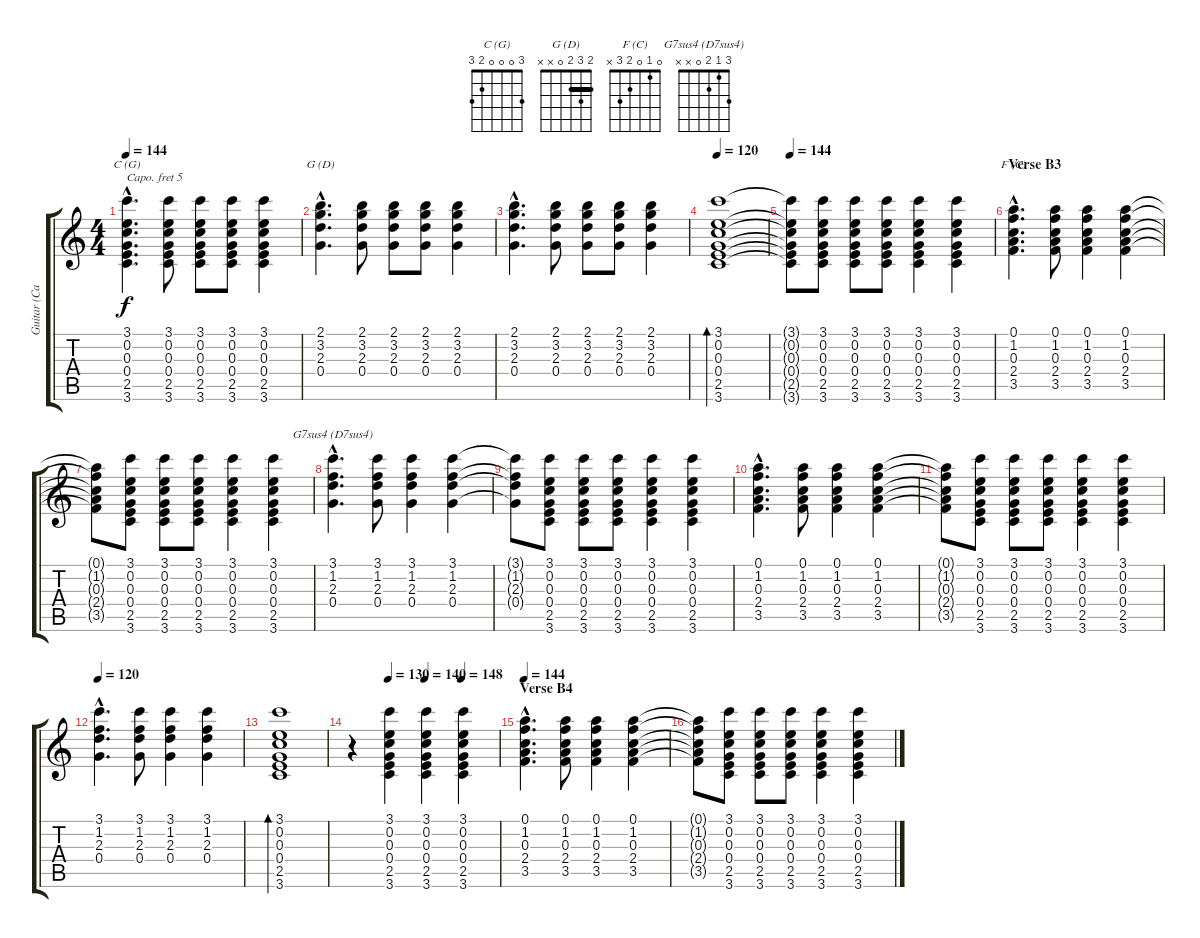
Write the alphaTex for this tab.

\track ("Guitar (Capo 5th Fret)" "Guitar (Ca") {instrument acousticguitarsteel}
\staff {score tabs}
\capo 5
\tuning (E4 B3 G3 D3 A2 E2) {hide}
\chord ("C (G)" 3 0 0 0 2 3)
\chord ("G (D)" 2 3 2 0 x x) {barre 2}
\chord ("F (C)" 0 1 0 2 3 x)
\chord ("G7sus4 (D7sus4)" 3 1 2 0 x x)
\ts (4 4)
\tempo 144
\clef g2
\ks c
(3.1{hac} 0.2{hac} 0.3{hac} 0.4{hac} 2.5{hac} 3.6{hac}).4{d ch "C (G)" dy f} (3.1 0.2 0.3 0.4 2.5 3.6).8 (3.1 0.2 0.3 0.4 2.5 3.6).8 (3.1 0.2 0.3 0.4 2.5 3.6).8 (3.1 0.2 0.3 0.4 2.5 3.6).4 |
(2.1{hac} 3.2{hac} 2.3{hac} 0.4{hac}).4{d ch "G (D)"} (2.1 3.2 2.3 0.4).8 (2.1 3.2 2.3 0.4).8 (2.1 3.2 2.3 0.4).8 (2.1 3.2 2.3 0.4).4 |
(2.1{hac} 3.2{hac} 2.3{hac} 0.4{hac}).4{d} (2.1 3.2 2.3 0.4).8 (2.1 3.2 2.3 0.4).8 (2.1 3.2 2.3 0.4).8 (2.1 3.2 2.3 0.4).4 |
\tempo 120
(3.1 0.2 0.3 0.4 2.5 3.6).1{bd 480} |
\tempo 144
(3.1{t} 0.2{t} 0.3{t} 0.4{t} 2.5{t} 3.6{t}).8 (3.1 0.2 0.3 0.4 2.5 3.6).8 (3.1 0.2 0.3 0.4 2.5 3.6).8 (3.1 0.2 0.3 0.4 2.5 3.6).8 (3.1 0.2 0.3 0.4 2.5 3.6).4 (3.1 0.2 0.3 0.4 2.5 3.6).4 |
\section ("" "Verse B3")
(0.1{hac} 1.2{hac} 0.3{hac} 2.4{hac} 3.5{hac}).4{d ch "F (C)"} (0.1 1.2 0.3 2.4 3.5).8 (0.1 1.2 0.3 2.4 3.5).4 (0.1 1.2 0.3 2.4 3.5).4 |
(0.1{t} 1.2{t} 0.3{t} 2.4{t} 3.5{t}).8 (3.1 0.2 0.3 0.4 2.5 3.6).8 (3.1 0.2 0.3 0.4 2.5 3.6).8 (3.1 0.2 0.3 0.4 2.5 3.6).8 (3.1 0.2 0.3 0.4 2.5 3.6).4 (3.1 0.2 0.3 0.4 2.5 3.6).4 |
(3.1{hac} 1.2{hac} 2.3{hac} 0.4{hac}).4{d ch "G7sus4 (D7sus4)"} (3.1 1.2 2.3 0.4).8 (3.1 1.2 2.3 0.4).4 (3.1 1.2 2.3 0.4).4 |
(3.1{t} 1.2{t} 2.3{t} 0.4{t}).8 (3.1 0.2 0.3 0.4 2.5 3.6).8 (3.1 0.2 0.3 0.4 2.5 3.6).8 (3.1 0.2 0.3 0.4 2.5 3.6).8 (3.1 0.2 0.3 0.4 2.5 3.6).4 (3.1 0.2 0.3 0.4 2.5 3.6).4 |
(0.1{hac} 1.2{hac} 0.3{hac} 2.4{hac} 3.5{hac}).4{d} (0.1 1.2 0.3 2.4 3.5).8 (0.1 1.2 0.3 2.4 3.5).4 (0.1 1.2 0.3 2.4 3.5).4 |
(0.1{t} 1.2{t} 0.3{t} 2.4{t} 3.5{t}).8 (3.1 0.2 0.3 0.4 2.5 3.6).8 (3.1 0.2 0.3 0.4 2.5 3.6).8 (3.1 0.2 0.3 0.4 2.5 3.6).8 (3.1 0.2 0.3 0.4 2.5 3.6).4 (3.1 0.2 0.3 0.4 2.5 3.6).4 |
\tempo 120
(3.1{hac} 1.2{hac} 2.3{hac} 0.4{hac}).4{d} (3.1 1.2 2.3 0.4).8 (3.1 1.2 2.3 0.4).4 (3.1 1.2 2.3 0.4).4 |
(3.1 0.2 0.3 0.4 2.5 3.6).1{bd 480} |
\tempo (130 0.25)
\tempo (140 0.5)
\tempo (148 0.75)
r.4 (3.1 0.2 0.3 0.4 2.5 3.6).4 (3.1 0.2 0.3 0.4 2.5 3.6).4 (3.1 0.2 0.3 0.4 2.5 3.6).4 |
\section ("" "Verse B4")
\tempo 144
(0.1{hac} 1.2{hac} 0.3{hac} 2.4{hac} 3.5{hac}).4{d} (0.1 1.2 0.3 2.4 3.5).8 (0.1 1.2 0.3 2.4 3.5).4 (0.1 1.2 0.3 2.4 3.5).4 |
(0.1{t} 1.2{t} 0.3{t} 2.4{t} 3.5{t}).8 (3.1 0.2 0.3 0.4 2.5 3.6).8 (3.1 0.2 0.3 0.4 2.5 3.6).8 (3.1 0.2 0.3 0.4 2.5 3.6).8 (3.1 0.2 0.3 0.4 2.5 3.6).4 (3.1 0.2 0.3 0.4 2.5 3.6).4
